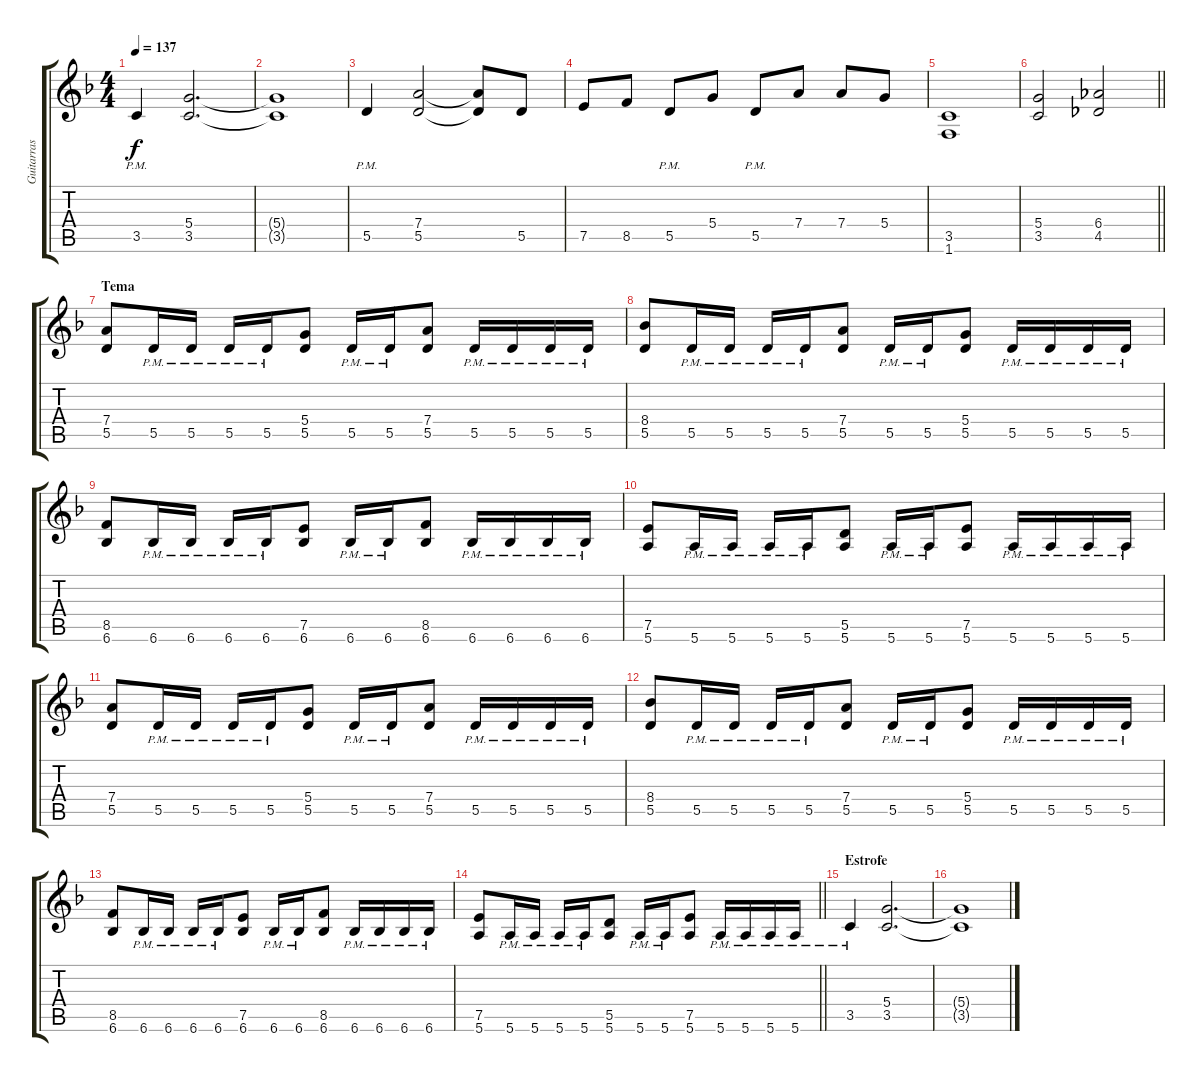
\track ("Guitarras" "Guitarras") {instrument distortionguitar}
\staff {score tabs}
\tuning (E4 B3 G3 D3 A2 E2) {hide}
\ts (4 4)
\tempo 137
\clef g2
\ks dminor
3.5{pm}.4{dy f} (5.4 3.5).2{d} |
(5.4{t} 3.5{t}).1 |
5.5{pm}.4 (7.4 5.5).2 (7.4{t} 5.5{t}).8 5.5.8 |
7.5.8 8.5.8 5.5{pm}.8 5.4.8 5.5{pm}.8 7.4.8 7.4.8 5.4.8 |
(3.5 1.6).1 |
\barLineRight lightlight
(5.4 3.5).2 (6.4 4.5).2 |
\section ("" "Tema")
(7.4 5.5).8 5.5{pm}.16 5.5{pm}.16 5.5{pm}.16 5.5{pm}.16 (5.4 5.5).8 5.5{pm}.16 5.5{pm}.16 (7.4 5.5).8 5.5{pm}.16 5.5{pm}.16 5.5{pm}.16 5.5{pm}.16 |
(8.4 5.5).8 5.5{pm}.16 5.5{pm}.16 5.5{pm}.16 5.5{pm}.16 (7.4 5.5).8 5.5{pm}.16 5.5{pm}.16 (5.4 5.5).8 5.5{pm}.16 5.5{pm}.16 5.5{pm}.16 5.5{pm}.16 |
(8.5 6.6).8 6.6{pm}.16 6.6{pm}.16 6.6{pm}.16 6.6{pm}.16 (7.5 6.6).8 6.6{pm}.16 6.6{pm}.16 (8.5 6.6).8 6.6{pm}.16 6.6{pm}.16 6.6{pm}.16 6.6{pm}.16 |
(7.5 5.6).8 5.6{pm}.16 5.6{pm}.16 5.6{pm}.16 5.6{pm}.16 (5.5 5.6).8 5.6{pm}.16 5.6{pm}.16 (7.5 5.6).8 5.6{pm}.16 5.6{pm}.16 5.6{pm}.16 5.6{pm}.16 |
(7.4 5.5).8 5.5{pm}.16 5.5{pm}.16 5.5{pm}.16 5.5{pm}.16 (5.4 5.5).8 5.5{pm}.16 5.5{pm}.16 (7.4 5.5).8 5.5{pm}.16 5.5{pm}.16 5.5{pm}.16 5.5{pm}.16 |
(8.4 5.5).8 5.5{pm}.16 5.5{pm}.16 5.5{pm}.16 5.5{pm}.16 (7.4 5.5).8 5.5{pm}.16 5.5{pm}.16 (5.4 5.5).8 5.5{pm}.16 5.5{pm}.16 5.5{pm}.16 5.5{pm}.16 |
(8.5 6.6).8 6.6{pm}.16 6.6{pm}.16 6.6{pm}.16 6.6{pm}.16 (7.5 6.6).8 6.6{pm}.16 6.6{pm}.16 (8.5 6.6).8 6.6{pm}.16 6.6{pm}.16 6.6{pm}.16 6.6{pm}.16 |
\barLineRight lightlight
(7.5 5.6).8 5.6{pm}.16 5.6{pm}.16 5.6{pm}.16 5.6{pm}.16 (5.5 5.6).8 5.6{pm}.16 5.6{pm}.16 (7.5 5.6).8 5.6{pm}.16 5.6{pm}.16 5.6{pm}.16 5.6{pm}.16 |
\section ("" "Estrofe")
3.5{pm}.4 (5.4 3.5).2{d} |
(5.4{t} 3.5{t}).1
